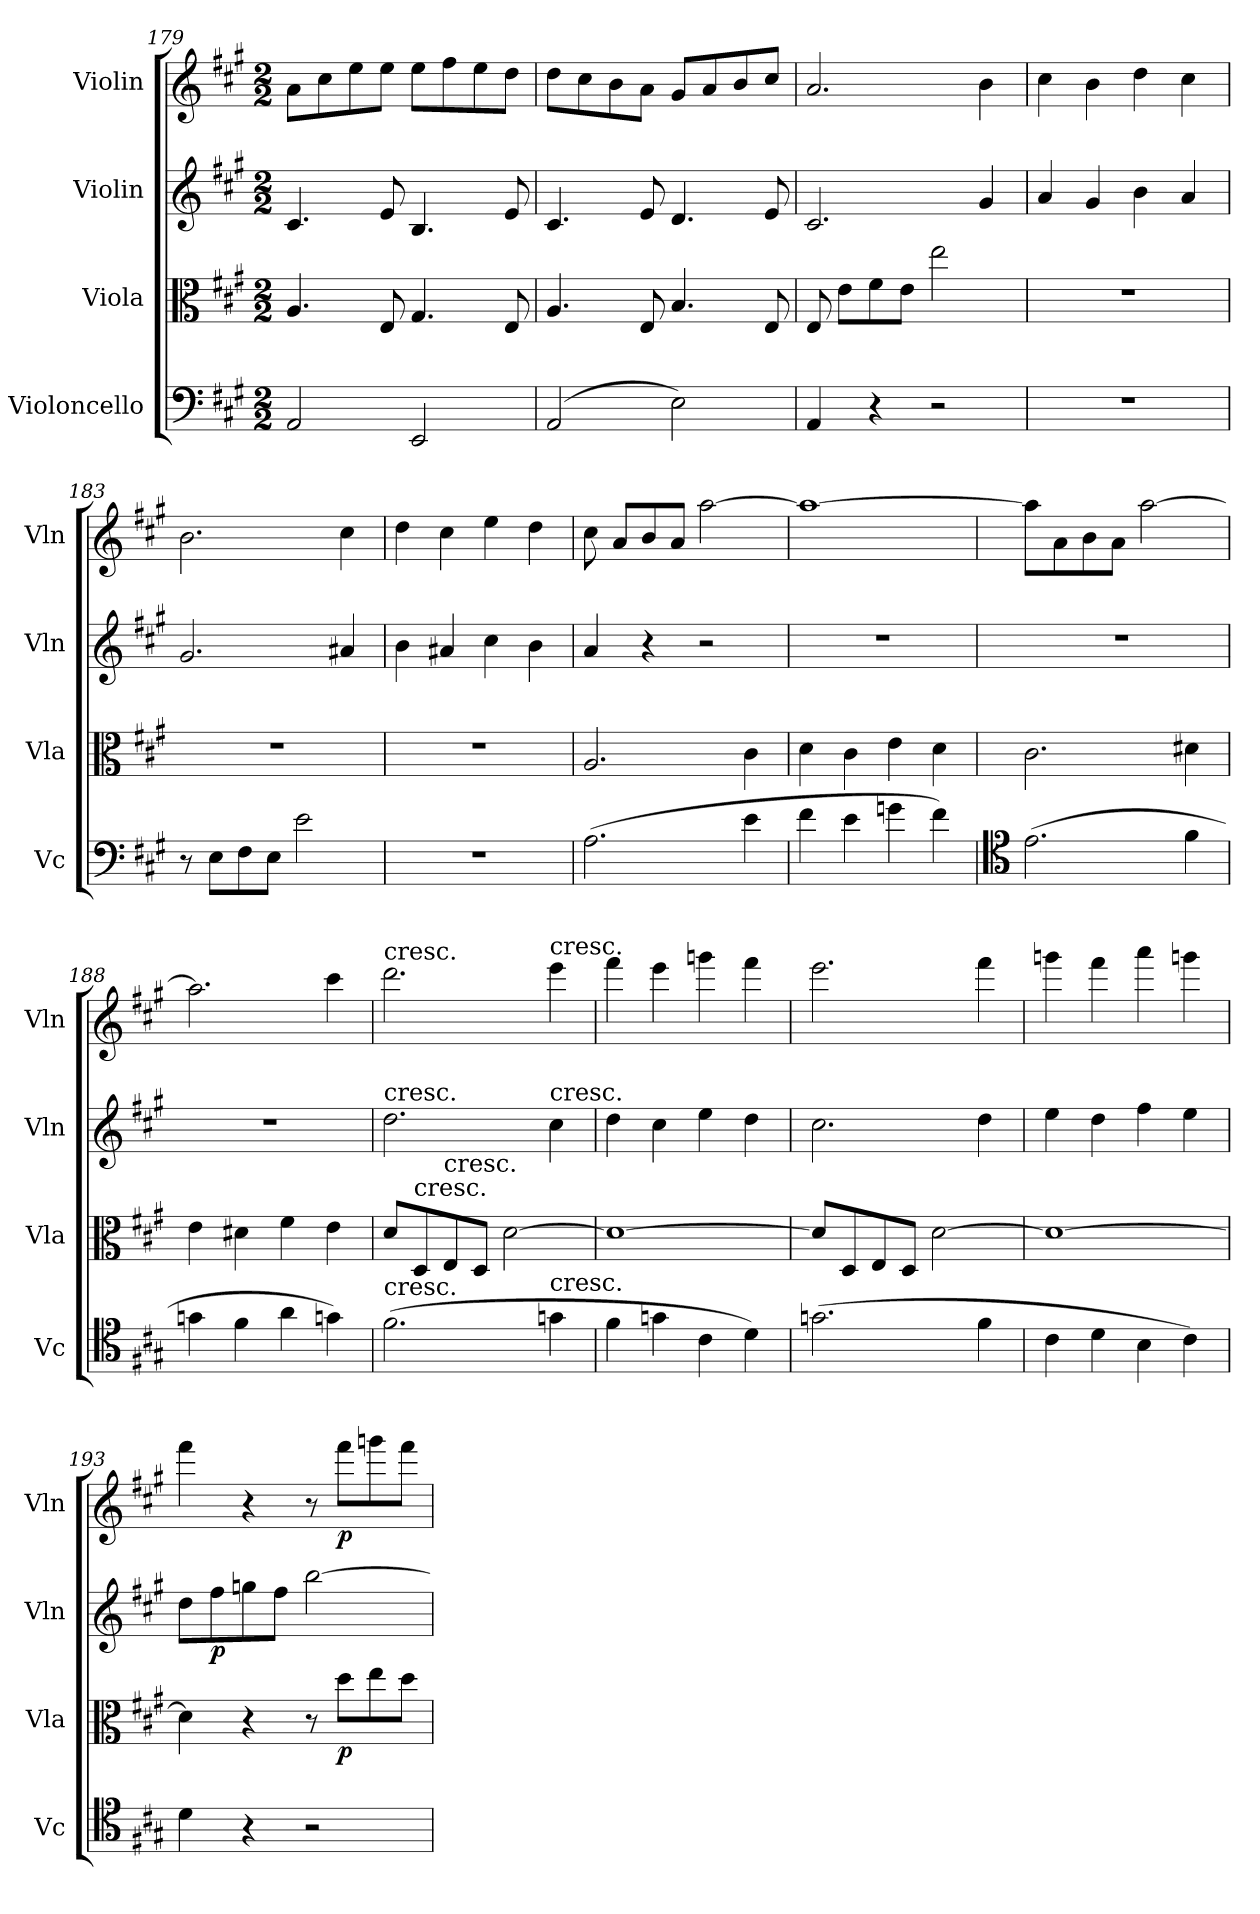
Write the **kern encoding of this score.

**kern	**kern	**dynam	**kern	**dynam	**kern	**dynam
*part4	*part3	*part3	*part2	*part2	*part1	*part1
*staff4	*staff3	*staff3	*staff2	*staff2	*staff1	*staff1
*I"Violoncello	*I"Viola	*	*I"Violin	*	*I"Violin	*
*I'Vc	*I'Vla	*	*I'Vln	*	*I'Vln	*
*clefF4	*clefC3	*	*clefG2	*	*clefG2	*
*k[f#c#g#]	*k[f#c#g#]	*	*k[f#c#g#]	*	*k[f#c#g#]	*
*A:	*A:	*	*A:	*	*A:	*
*M2/2	*M2/2	*	*M2/2	*	*M2/2	*
=179	=179	=179	=179	=179	=179	=179
2AA/	4.A/	.	4.c#/	.	8a\L	.
.	.	.	.	.	8cc#\	.
.	.	.	.	.	8ee\	.
.	8E/	.	8e/	.	8ee\J	.
2EE/	4.G#/	.	4.B/	.	8ee\L	.
.	.	.	.	.	8ff#\	.
.	.	.	.	.	8ee\	.
.	8E/	.	8e/	.	8dd\J	.
=180	=180	=180	=180	=180	=180	=180
(2AA/	4.A/	.	4.c#/	.	8dd\L	.
.	.	.	.	.	8cc#\	.
.	.	.	.	.	8b\	.
.	8E/	.	8e/	.	8a\J	.
2E\)	4.B/	.	4.d/	.	8g#/L	.
.	.	.	.	.	8a/	.
.	.	.	.	.	8b/	.
.	8E/	.	8e/	.	8cc#/J	.
=181	=181	=181	=181	=181	=181	=181
4AA/	8E/	.	2.c#/	.	2.a/	.
.	8e\L	.	.	.	.	.
4r	8f#\	.	.	.	.	.
.	8e\J	.	.	.	.	.
2r	2ee\	.	.	.	.	.
.	.	.	4g#/	.	4b\	.
=182	=182	=182	=182	=182	=182	=182
1r	1r	.	4a/	.	4cc#\	.
.	.	.	4g#/	.	4b\	.
.	.	.	4b\	.	4dd\	.
.	.	.	4a/	.	4cc#\	.
=183	=183	=183	=183	=183	=183	=183
8r	1r	.	2.g#/	.	2.b\	.
8E\L	.	.	.	.	.	.
8F#\	.	.	.	.	.	.
8E\J	.	.	.	.	.	.
2e\	.	.	.	.	.	.
.	.	.	4a#X/	.	4cc#\	.
=184	=184	=184	=184	=184	=184	=184
1r	1r	.	4b\	.	4dd\	.
.	.	.	4a#X/	.	4cc#\	.
.	.	.	4cc#\	.	4ee\	.
.	.	.	4b\	.	4dd\	.
=185	=185	=185	=185	=185	=185	=185
(2.A\	2.A/	.	4a/	.	8cc#\	.
.	.	.	.	.	8a/L	.
.	.	.	4r	.	8b/	.
.	.	.	.	.	8a/J	.
.	.	.	2r	.	[2aa\	.
4e\	4c#\	.	.	.	.	.
=186	=186	=186	=186	=186	=186	=186
4f#\	4d\	.	1r	.	1aa_	.
4e\	4c#\	.	.	.	.	.
4gn\	4e\	.	.	.	.	.
4f#\)	4d\	.	.	.	.	.
=187	=187	=187	=187	=187	=187	=187
*clefC4	*	*	*	*	*	*
(2.e\	2.c#\	.	1r	.	8aa\L]	.
.	.	.	.	.	8a\	.
.	.	.	.	.	8b\	.
.	.	.	.	.	8a\J	.
.	.	.	.	.	[2aa\	.
4f#\	4d#X\	.	.	.	.	.
=188	=188	=188	=188	=188	=188	=188
4gn\	4e\	.	1r	.	2.aa\]	.
4f#\	4d#X\	.	.	.	.	.
4a\	4f#\	.	.	.	.	.
4gn\)	4e\	.	.	.	4ccc#\	.
=189	=189	=189	=189	=189	=189	=189
!	!	!	!	!	!LO:TX:t=cresc.	!
!	!	!	!LO:TX:t=cresc.	!	!	!
!LO:TX:t=cresc.	!	!	!	!	!	!
(2.f#\	8d/L	.	2.dd\	.	2.ddd\	.
!	!LO:TX:t=cresc.	!	!	!	!	!
.	8D/	.	.	.	.	.
!	!LO:TX:t=cresc.	!	!	!	!	!
.	8E/	.	.	.	.	.
.	8D/J	.	.	.	.	.
.	[2d\	.	.	.	.	.
!	!	!	!	!	!LO:TX:t=cresc.	!
!	!	!	!LO:TX:t=cresc.	!	!	!
!LO:TX:t=cresc.	!	!	!	!	!	!
4gn\	.	.	4cc#\	.	4eee\	.
=190	=190	=190	=190	=190	=190	=190
4f#\	1d_	.	4dd\	.	4fff#\	.
4gn\	.	.	4cc#\	.	4eee\	.
4c#\	.	.	4ee\	.	4gggn\	.
4d\)	.	.	4dd\	.	4fff#\	.
=191	=191	=191	=191	=191	=191	=191
(2.gn\	8d/L]	.	2.cc#\	.	2.eee\	.
.	8D/	.	.	.	.	.
.	8E/	.	.	.	.	.
.	8D/J	.	.	.	.	.
.	[2d\	.	.	.	.	.
4f#\	.	.	4dd\	.	4fff#\	.
=192	=192	=192	=192	=192	=192	=192
4c#\	1d_	.	4ee\	.	4gggn\	.
4d\	.	.	4dd\	.	4fff#\	.
4B\	.	.	4ff#\	.	4aaa\	.
4c#\)	.	.	4ee\	.	4gggn\	.
=193	=193	=193	=193	=193	=193	=193
4d\	4d\]	.	8dd\L	.	4fff#\	.
.	.	.	8ff#\	p	.	.
4r	4r	.	8ggn\	.	4r	.
.	.	.	8ff#\J	.	.	.
2r	8r	.	[2bb\	.	8r	.
.	8dd\L	p	.	.	8fff#\L	p
.	8ee\	.	.	.	8gggn\	.
.	8dd\J	.	.	.	8fff#\J	.
=	=	=	=	=	=	=
*-	*-	*-	*-	*-	*-	*-
